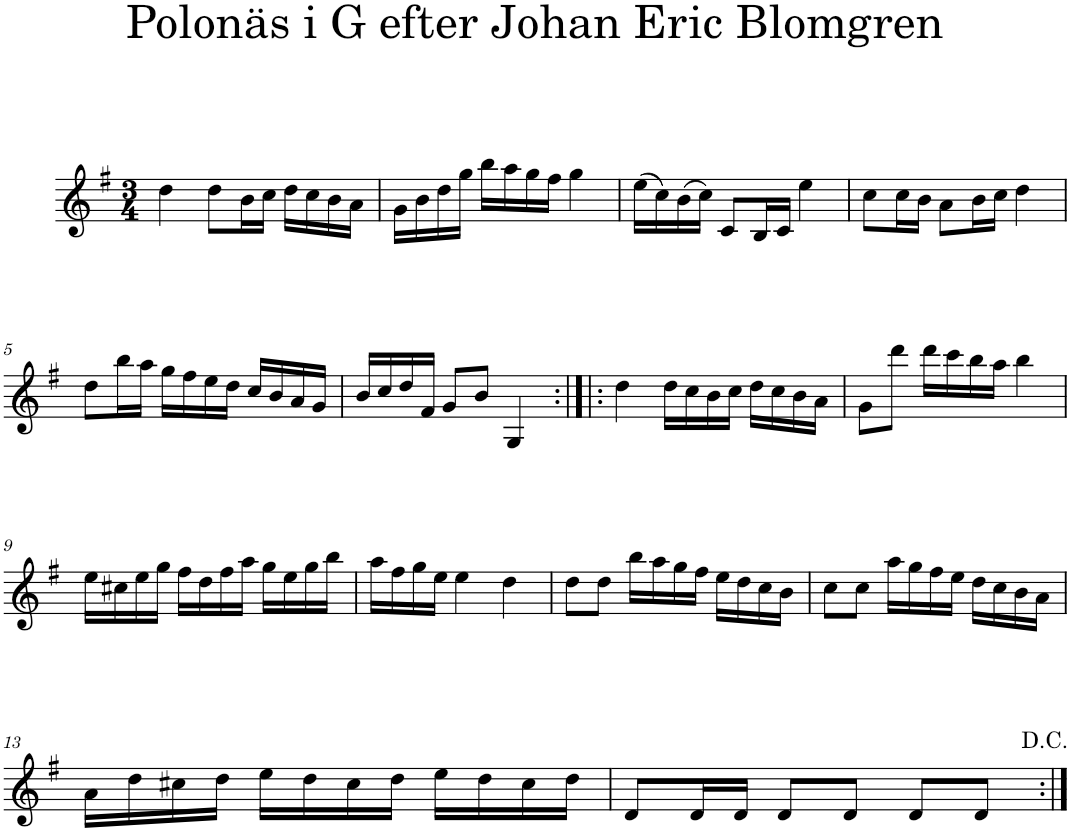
**kern
*part1
*staff1
*I"Piano
*I'Pno
*clefG2
*k[f#]
*G:
*M3/4
=1
4dd\
8dd\L
16b\L
16cc\JJ
16dd\LL
16cc\
16b\
16a\JJ
=2
16g\LL
16b\
16dd\
16gg\JJ
16bb\LL
16aa\
16gg\
16ff#\JJ
4gg\
=3
(16ee\LL
16cc\)
(16b\
16cc\JJ)
8c/L
16B/L
16c/JJ
4ee\
=4
8cc\L
16cc\L
16b\JJ
8a\L
16b\L
16cc\JJ
4dd\
!!LO:LB:g=z
=5
8dd\L
16bb\L
16aa\JJ
16gg\LL
16ff#\
16ee\
16dd\JJ
16cc/LL
16b/
16a/
16g/JJ
=6
16b/LL
16cc/
16dd/
16f#/JJ
8g/L
8b/J
4G/
=7:|!|:
4dd\
16dd\LL
16cc\
16b\
16cc\JJ
16dd\LL
16cc\
16b\
16a\JJ
=8
8g\L
8ddd\J
16ddd\LL
16ccc\
16bb\
16aa\JJ
4bb\
!!LO:LB:g=z
=9
16ee\LL
16cc#X\
16ee\
16gg\JJ
16ff#\LL
16dd\
16ff#\
16aa\JJ
16gg\LL
16ee\
16gg\
16bb\JJ
=10
16aa\LL
16ff#\
16gg\
16ee\JJ
4ee\
4dd\
=11
8dd\L
8dd\J
16bb\LL
16aa\
16gg\
16ff#\JJ
16ee\LL
16dd\
16cc\
16b\JJ
=12
8cc\L
8cc\J
16aa\LL
16gg\
16ff#\
16ee\JJ
16dd\LL
16cc\
16b\
16a\JJ
!!LO:LB:g=z
=13
16a\LL
16dd\
16cc#X\
16dd\JJ
16ee\LL
16dd\
16cc#\
16dd\JJ
16ee\LL
16dd\
16cc#\
16dd\JJ
=14
8d/L
16d/L
16d/JJ
8d/L
8d/J
8d/L
8d/J
=:|!
*-
